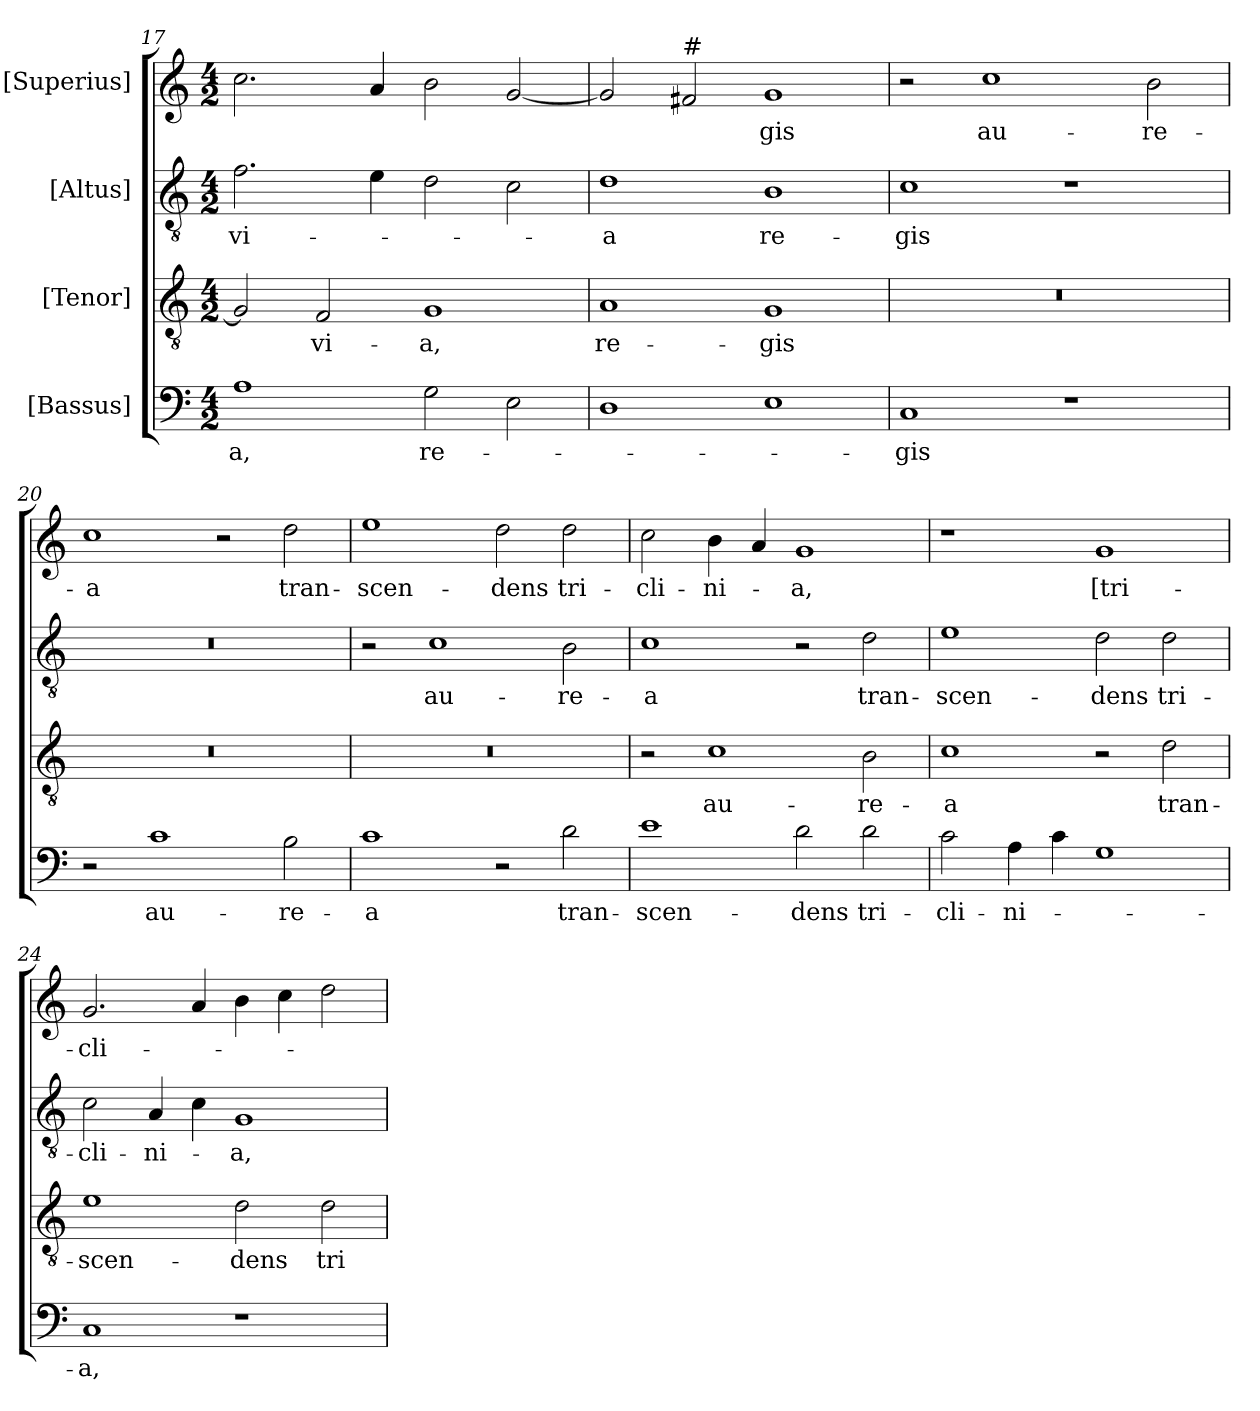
**kern	**text	**kern	**text	**kern	**text	**kern	**text
*part4	*part4	*part3	*part3	*part2	*part2	*part1	*part1
*staff4	*staff4	*staff3	*staff3	*staff2	*staff2	*staff1	*staff1
*I"[Bassus]	*	*I"[Tenor]	*	*I"[Altus]	*	*I"[Superius]	*
!!LO:PB:g=z
*clefF4	*	*clefGv2	*	*clefGv2	*	*clefG2	*
*	*	*ITrd7c12	*	*ITrd7c12	*	*	*
*k[]	*	*k[]	*	*k[]	*	*k[]	*
*C:	*	*C:	*	*C:	*	*C:	*
*M4/2	*	*M4/2	*	*M4/2	*	*M4/2	*
=17	=17	=17	=17	=17	=17	=17	=17
!	!LO:LY:b:color=#000000	!	!	!	!	!	!
!	!	!	!	!	!LO:LY:b:color=#000000	!	!
1Ai	-a,	2GGi/]	.	2.Fi\	-vi-	2.cci\	.
!	!	!	!LO:LY:b:color=#000000	!	!	!	!
.	.	2FFi/	-vi-	.	.	.	.
.	.	.	.	4Ei\	.	4ai/	.
!	!LO:LY:b:color=#000000	!	!	!	!	!	!
!	!	!	!LO:LY:b:color=#000000	!	!	!	!
2Gi\	re-	1GGi	-a,	2Di\	.	2bi\	.
2Ei\	.	.	.	2Ci\	.	[<2gi/	.
=18	=18	=18	=18	=18	=18	=18	=18
!	!	!	!LO:LY:b:color=#000000	!	!	!	!
!	!	!	!	!	!LO:LY:b:color=#000000	!	!
1Di	.	1AAi	re-	1Di	-a	2gi/]	.
!	!	!	!	!	!	!LO:TX:a:t=#	!
.	.	.	.	.	.	2f#i/	.
!	!	!	!LO:LY:b:color=#000000	!	!	!	!
!	!	!	!	!	!LO:LY:b:color=#000000	!	!
!	!	!	!	!	!	!	!LO:LY:b:color=#000000
1Ei	.	1GGi	-gis	1BBi	re-	1gi	-gis
=19	=19	=19	=19	=19	=19	=19	=19
!	!LO:LY:b:color=#000000	!LO:N:vis=1	!	!	!	!	!
!	!	!	!	!	!LO:LY:b:color=#000000	!	!
1Ci	-gis	0r	.	1Ci	-gis	2r	.
!	!	!	!	!	!	!	!LO:LY:b:color=#000000
.	.	.	.	.	.	1cci	au-
1r	.	.	.	1r	.	.	.
!	!	!	!	!	!	!	!LO:LY:b:color=#000000
.	.	.	.	.	.	2bi\	-re-
=20	=20	=20	=20	=20	=20	=20	=20
!	!	!LO:N:vis=1	!	!LO:N:vis=1	!	!	!
!	!	!	!	!	!	!	!LO:LY:b:color=#000000
2r	.	0r	.	0r	.	1cci	-a
!	!LO:LY:b:color=#000000	!	!	!	!	!	!
1ci	au-	.	.	.	.	.	.
.	.	.	.	.	.	2r	.
!	!LO:LY:b:color=#000000	!	!	!	!	!	!
!	!	!	!	!	!	!	!LO:LY:b:color=#000000
2Bi\	-re-	.	.	.	.	2ddi\	tran-
=21	=21	=21	=21	=21	=21	=21	=21
!	!LO:LY:b:color=#000000	!LO:N:vis=1	!	!	!	!	!
!	!	!	!	!	!	!	!LO:LY:b:color=#000000
1ci	-a	0r	.	2r	.	1eei	-scen-
!	!	!	!	!	!LO:LY:b:color=#000000	!	!
.	.	.	.	1Ci	au-	.	.
!	!	!	!	!	!	!	!LO:LY:b:color=#000000
2r	.	.	.	.	.	2ddi\	-dens
!	!LO:LY:b:color=#000000	!	!	!	!	!	!
!	!	!	!	!	!LO:LY:b:color=#000000	!	!
!	!	!	!	!	!	!	!LO:LY:b:color=#000000
2di\	tran-	.	.	2BBi\	-re-	2ddi\	tri-
!!LO:LB:g=z
=22	=22	=22	=22	=22	=22	=22	=22
!	!LO:LY:b:color=#000000	!	!	!	!	!	!
!	!	!	!	!	!LO:LY:b:color=#000000	!	!
!	!	!	!	!	!	!	!LO:LY:b:color=#000000
1ei	-scen-	2r	.	1Ci	-a	2cci\	-cli-
!	!	!	!LO:LY:b:color=#000000	!	!	!	!
!	!	!	!	!	!	!	!LO:LY:b:color=#000000
.	.	1Ci	au-	.	.	4bi\	-ni-
.	.	.	.	.	.	4ai/	.
!	!LO:LY:b:color=#000000	!	!	!	!	!	!
!	!	!	!	!	!	!	!LO:LY:b:color=#000000
2di\	-dens	.	.	2r	.	1gi	-a,
!	!LO:LY:b:color=#000000	!	!	!	!	!	!
!	!	!	!LO:LY:b:color=#000000	!	!	!	!
!	!	!	!	!	!LO:LY:b:color=#000000	!	!
2di\	tri-	2BBi\	-re-	2Di\	tran-	.	.
=23	=23	=23	=23	=23	=23	=23	=23
!	!LO:LY:b:color=#000000	!	!	!	!	!	!
!	!	!	!LO:LY:b:color=#000000	!	!	!	!
!	!	!	!	!	!LO:LY:b:color=#000000	!	!
2ci\	-cli-	1Ci	-a	1Ei	-scen-	1r	.
!	!LO:LY:b:color=#000000	!	!	!	!	!	!
4Ai\	-ni-	.	.	.	.	.	.
4ci\	.	.	.	.	.	.	.
!	!	!	!	!	!LO:LY:b:color=#000000	!	!
!	!	!	!	!	!	!	!LO:LY:b:color=#000000
1Gi	.	2r	.	2Di\	-dens	1gi	[tri-
!	!	!	!LO:LY:b:color=#000000	!	!	!	!
!	!	!	!	!	!LO:LY:b:color=#000000	!	!
.	.	2Di\	tran-	2Di\	tri-	.	.
=24	=24	=24	=24	=24	=24	=24	=24
!	!LO:LY:b:color=#000000	!	!	!	!	!	!
!	!	!	!LO:LY:b:color=#000000	!	!	!	!
!	!	!	!	!	!LO:LY:b:color=#000000	!	!
!	!	!	!	!	!	!	!LO:LY:b:color=#000000
1Ci	-a,	1Ei	-scen-	2Ci\	-cli-	2.gi/	-cli-
!	!	!	!	!	!LO:LY:b:color=#000000	!	!
.	.	.	.	4AAi/	-ni-	.	.
.	.	.	.	4Ci\	.	4ai/	.
!	!	!	!LO:LY:b:color=#000000	!	!	!	!
!	!	!	!	!	!LO:LY:b:color=#000000	!	!
1r	.	2Di\	-dens	1GGi	-a,	4bi\	.
.	.	.	.	.	.	4cci\	.
!	!	!	!LO:LY:b:color=#000000	!	!	!	!
.	.	2Di\	tri-	.	.	2ddi\	.
=	=	=	=	=	=	=	=
*-	*-	*-	*-	*-	*-	*-	*-
